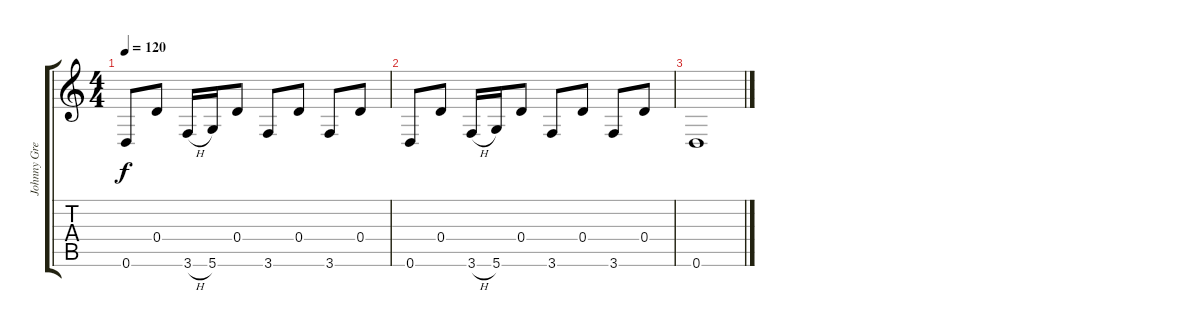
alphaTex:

\track ("Johnny Greenwood Dropped D" "Johnny Gre") {instrument electricguitarjazz}
\staff {score tabs}
\tuning (E4 B3 G3 D3 A2 D2) {hide}
\ts (4 4)
\tempo 120
\clef g2
\ks c
0.6.8{dy f} 0.4.8 3.6{h}.16 5.6.16 0.4.8 3.6.8 0.4.8 3.6.8 0.4.8 |
0.6.8 0.4.8 3.6{h}.16 5.6.16 0.4.8 3.6.8 0.4.8 3.6.8 0.4.8 |
0.6.1
